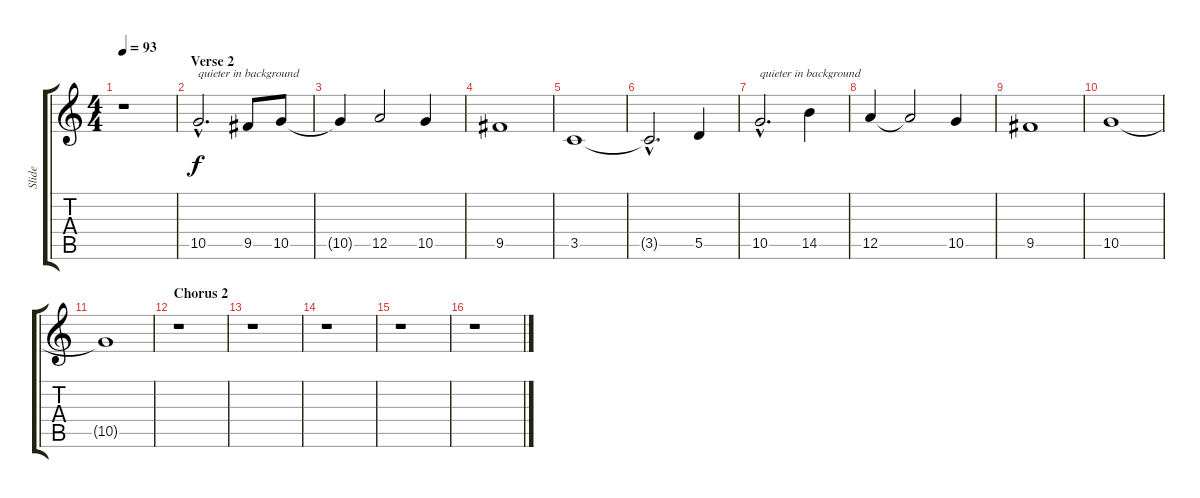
\track ("Slide" "Slide") {instrument distortionguitar}
\staff {score tabs}
\tuning (E4 B3 G3 D3 A2 E2) {hide}
\ts (4 4)
\tempo 93
\clef g2
\ks c
r.1{dy f} |
\section ("" "Verse 2")
10.5{hac}.2{d txt "quieter in background"} 9.5.8 10.5.8 |
10.5{t}.4 12.5.2 10.5.4 |
9.5.1 |
3.5.1 |
3.5{hac t}.2{d} 5.5.4 |
10.5{hac}.2{d txt "quieter in background"} 14.5.4 |
12.5.4 12.5{t}.2 10.5.4 |
9.5.1 |
10.5.1 |
10.5{t}.1 |
\section ("" "Chorus 2")
r.1 |
r.1 |
r.1 |
r.1 |
r.1
